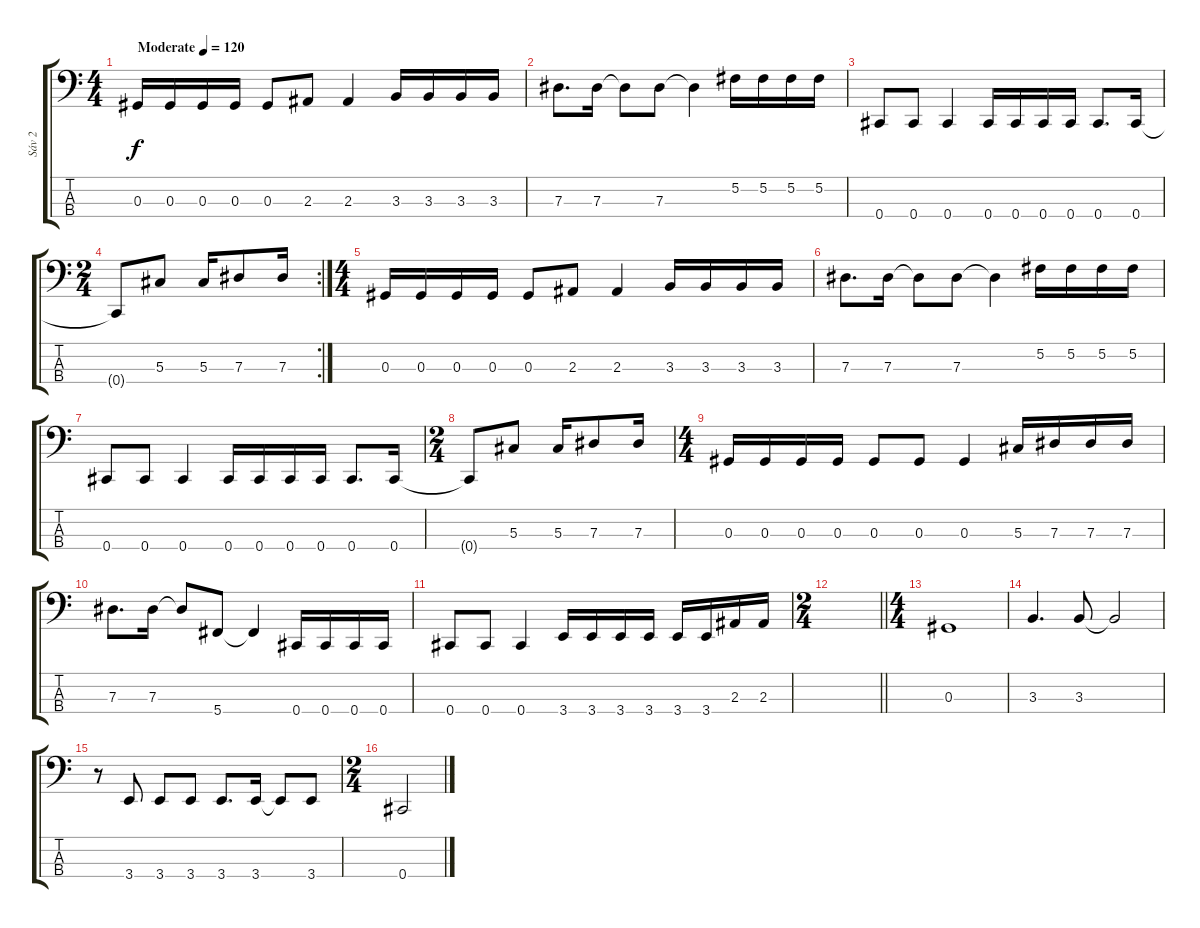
\track ("Sáv 2" "Sáv 2") {instrument electricbassfinger}
\staff {score tabs}
\tuning (Gb2 Db2 Ab1 Db1) {hide}
\ts (4 4)
\tempo (120 "Moderate")
\clef f4
\ks c
0.3.16{dy f instrument electricbassfinger} 0.3.16 0.3.16 0.3.16 0.3.8 2.3.8 2.3.4 3.3.16 3.3.16 3.3.16 3.3.16 |
7.3.8{d} 7.3.16 7.3{t}.8 7.3.8 7.3{t}.4 5.2.16 5.2.16 5.2.16 5.2.16 |
0.4.8 0.4.8 0.4.4 0.4.16 0.4.16 0.4.16 0.4.16 0.4.8{d} 0.4.16 |
\rc 2
\ts (2 4)
0.4{t}.8 5.3.8 5.3.16 7.3.8 7.3.16 |
\ts (4 4)
0.3.16 0.3.16 0.3.16 0.3.16 0.3.8 2.3.8 2.3.4 3.3.16 3.3.16 3.3.16 3.3.16 |
7.3.8{d} 7.3.16 7.3{t}.8 7.3.8 7.3{t}.4 5.2.16 5.2.16 5.2.16 5.2.16 |
0.4.8 0.4.8 0.4.4 0.4.16 0.4.16 0.4.16 0.4.16 0.4.8{d} 0.4.16 |
\ts (2 4)
0.4{t}.8 5.3.8 5.3.16 7.3.8 7.3.16 |
\ts (4 4)
0.3.16 0.3.16 0.3.16 0.3.16 0.3.8 0.3.8 0.3.4 5.3.16 7.3.16 7.3.16 7.3.16 |
7.3.8{d} 7.3.16 7.3{t}.8 5.4.8 5.4{t}.4 0.4.16 0.4.16 0.4.16 0.4.16 |
0.4.8 0.4.8 0.4.4 3.4.16 3.4.16 3.4.16 3.4.16 3.4.16 3.4.16 2.3.16 2.3.16 |
\ts (2 4)
\barLineRight lightlight
|
\ts (4 4)
0.3.1{volume 10} |
3.3.4{d} 3.3.8 3.3{t}.2 |
r.8 3.4.8 3.4.8 3.4.8 3.4.8{d} 3.4.16 3.4{t}.8 3.4.8 |
\ts (2 4)
0.4.2
